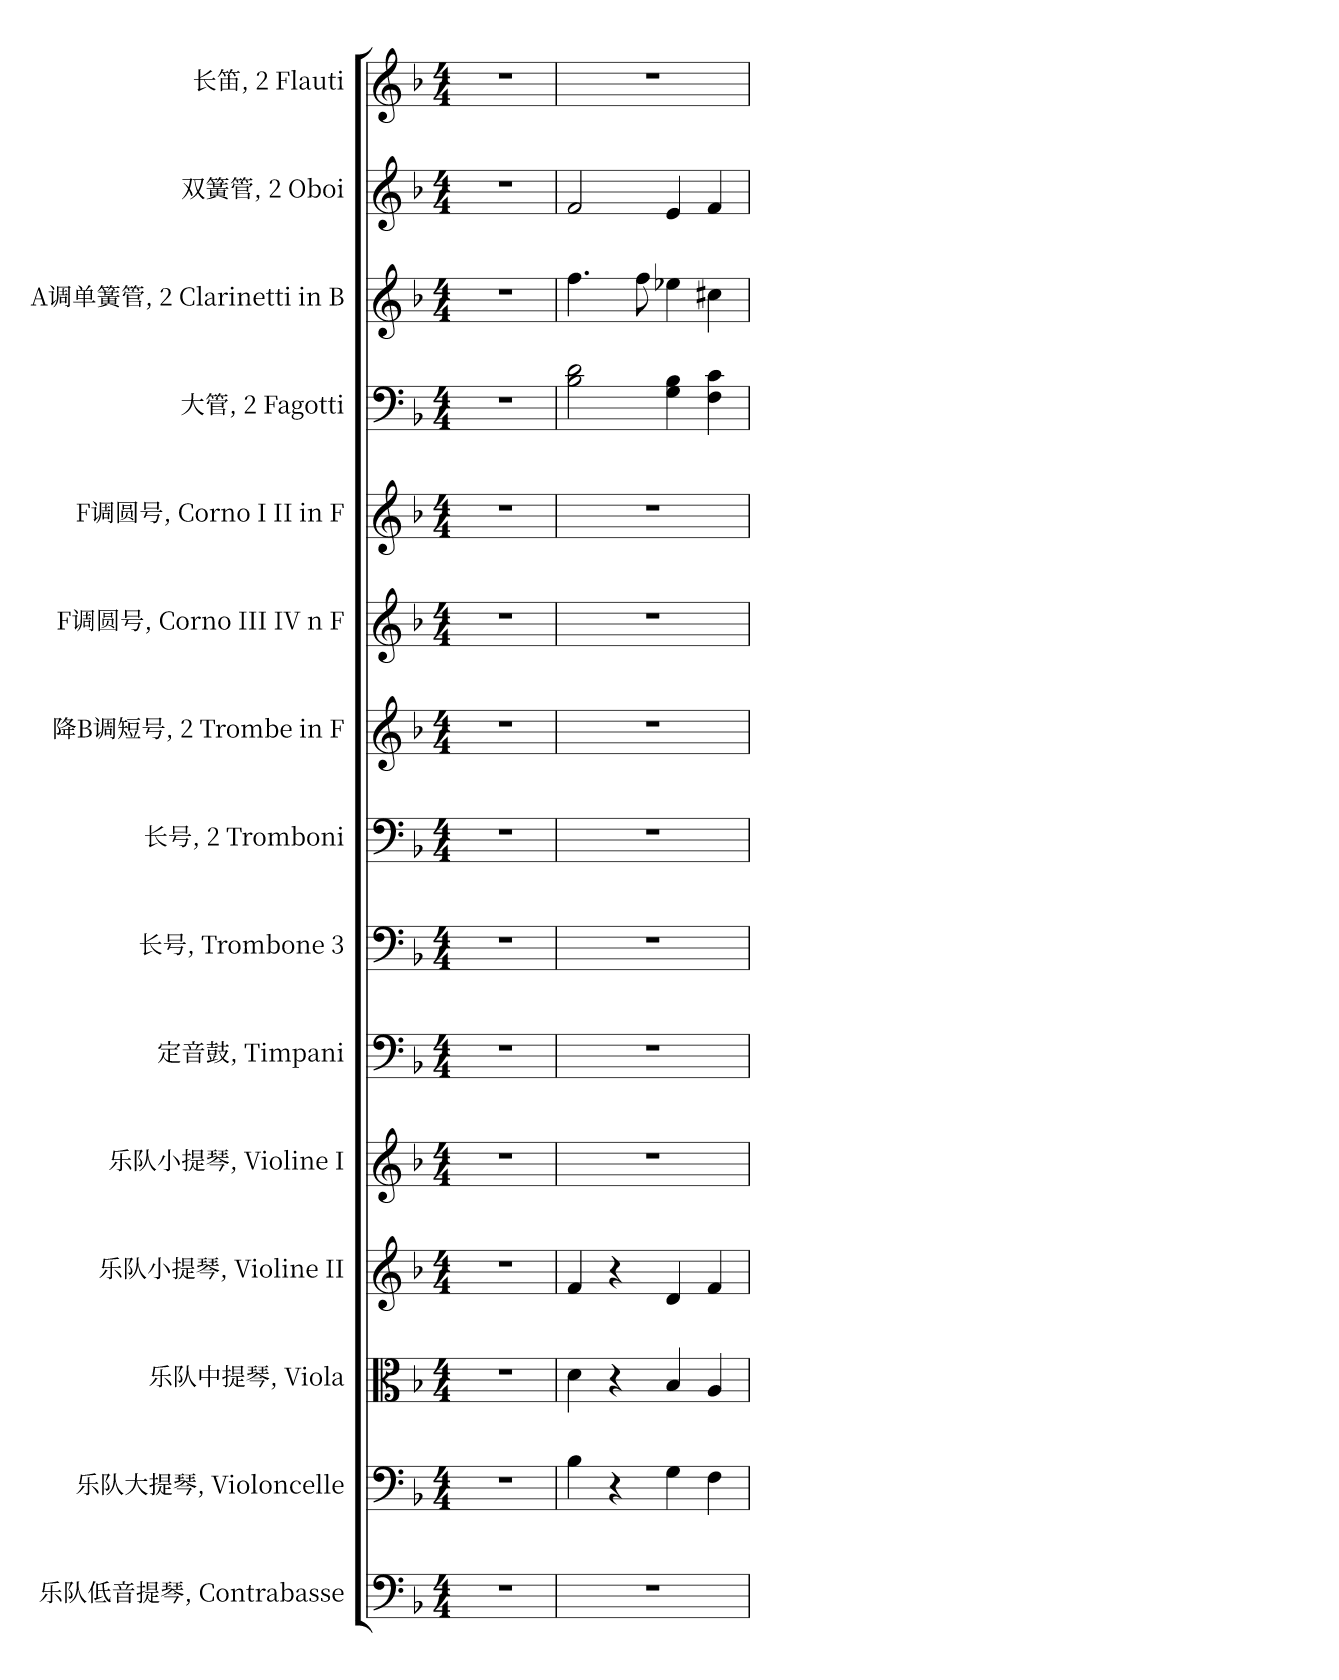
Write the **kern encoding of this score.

**kern	**kern	**kern	**kern	**kern	**kern	**kern	**kern	**kern	**kern	**kern	**kern	**kern	**kern	**kern
*part15	*part14	*part13	*part12	*part11	*part10	*part9	*part8	*part7	*part6	*part5	*part4	*part3	*part2	*part1
*staff15	*staff14	*staff13	*staff12	*staff11	*staff10	*staff9	*staff8	*staff7	*staff6	*staff5	*staff4	*staff3	*staff2	*staff1
*I"乐队低音提琴, Contrabasse	*I"乐队大提琴, Violoncelle	*I"乐队中提琴, Viola	*I"乐队小提琴, Violine II	*I"乐队小提琴, Violine I	*I"定音鼓, Timpani	*I"长号, Trombone 3	*I"长号, 2 Tromboni	*I"降B调短号, 2 Trombe in F	*I"F调圆号, Corno III IV n F	*I"F调圆号, Corno I II in F	*I"大管, 2 Fagotti	*I"A调单簧管, 2 Clarinetti in B	*I"双簧管, 2 Oboi	*I"长笛, 2 Flauti
*I'Cbs.	*	*	*	*	*I'Timp.	*I'Tbn.	*I'Tbn.	*	*	*	*	*I'A Cl.	*I'Ob.	*I'Fl.
*clefF4	*clefF4	*clefC3	*clefG2	*clefG2	*clefF4	*clefF4	*clefF4	*clefG2	*clefG2	*clefG2	*clefF4	*clefG2	*clefG2	*clefG2
*ITrd7c12	*	*	*	*	*	*	*	*ITrd1c2	*ITrd4c7	*ITrd4c7	*	*ITrd2c3	*	*
*k[b-]	*k[b-]	*k[b-]	*k[b-]	*k[b-]	*k[b-]	*k[b-]	*k[b-]	*k[b-e-a-]	*k[b-e-]	*k[b-e-]	*k[b-]	*k[f#c#]	*k[b-]	*k[b-]
*M4/4	*M4/4	*M4/4	*M4/4	*M4/4	*M4/4	*M4/4	*M4/4	*M4/4	*M4/4	*M4/4	*M4/4	*M4/4	*M4/4	*M4/4
*MM210	*MM210	*MM210	*MM210	*MM210	*MM210	*MM210	*MM210	*MM210	*MM210	*MM210	*MM210	*MM210	*MM210	*MM210
=1	=1	=1	=1	=1	=1	=1	=1	=1	=1	=1	=1	=1	=1	=1
1r	1r	1r	1r	1r	1r	1r	1r	1r	1r	1r	1r	1r	1r	1r
=2	=2	=2	=2	=2	=2	=2	=2	=2	=2	=2	=2	=2	=2	=2
*	*	*	*	*	*	*	*	*	*	*	*	*	*	*MM48
1r	4B-\	4d\	4f/	1r	1r	1r	1r	1r	1r	1r	2B-\ 2d\	4.dd\	2f/	1r
.	4r	4r	4r	.	.	.	.	.	.	.	.	.	.	.
.	.	.	.	.	.	.	.	.	.	.	.	8dd\	.	.
.	4G\	4B-/	4d/	.	.	.	.	.	.	.	4G\ 4B-\	4ccn\	4e/	.
.	4F\	4A/	4f/	.	.	.	.	.	.	.	4F\ 4c\	4a#X\	4f/	.
=	=	=	=	=	=	=	=	=	=	=	=	=	=	=
*-	*-	*-	*-	*-	*-	*-	*-	*-	*-	*-	*-	*-	*-	*-
